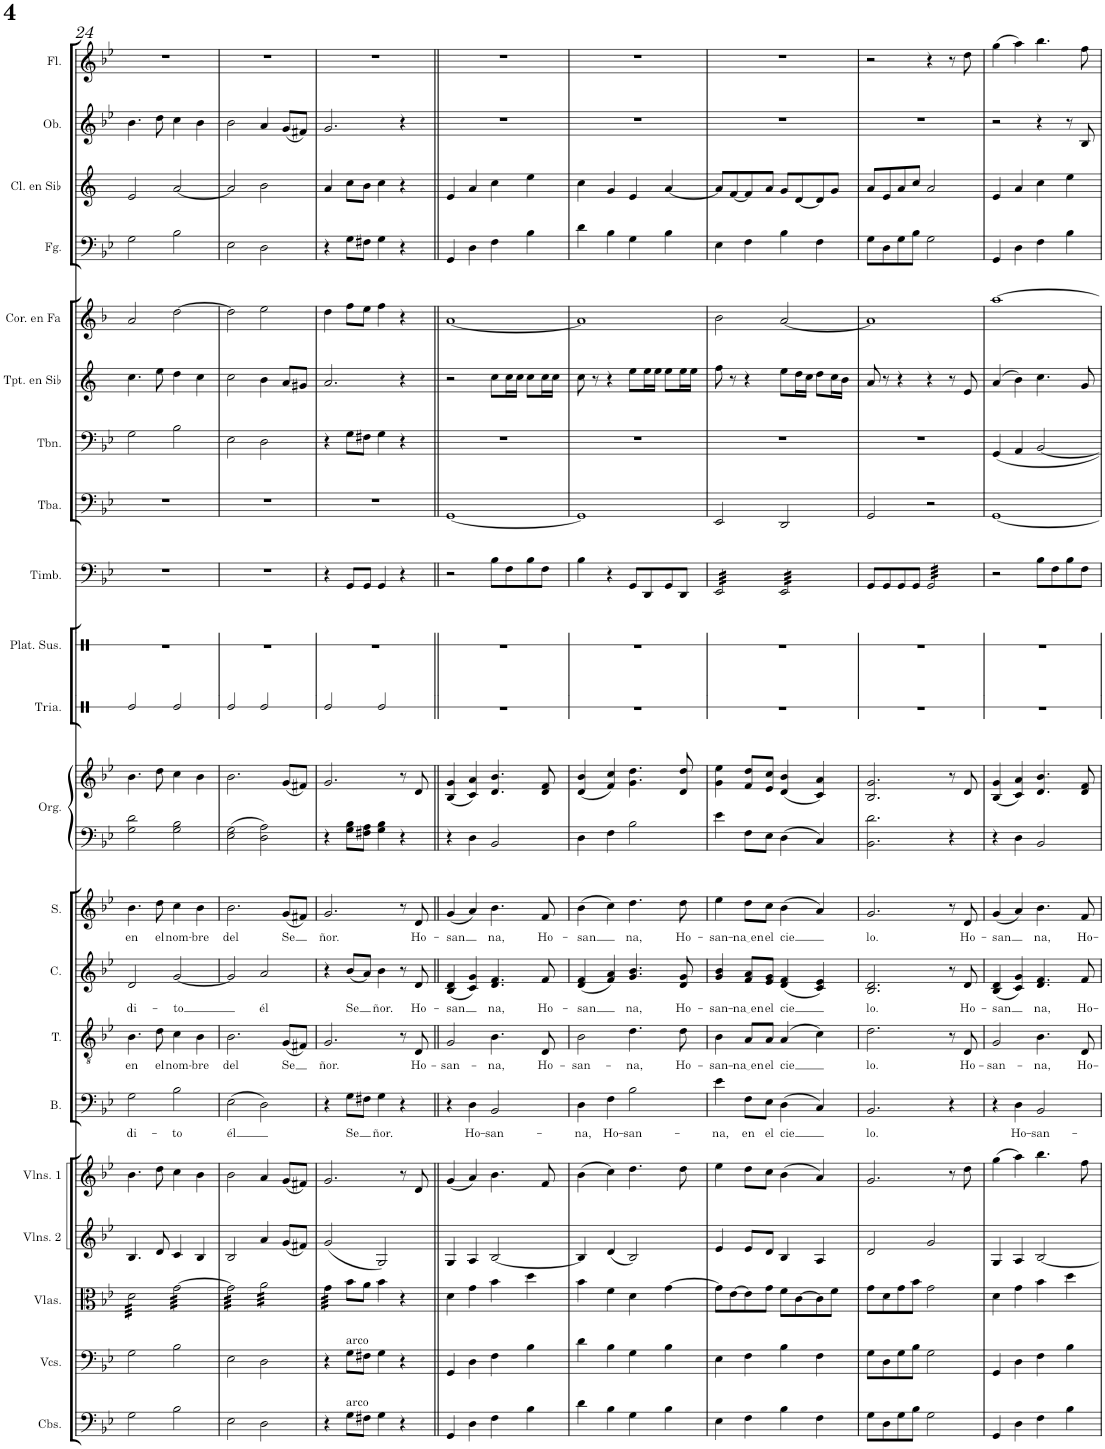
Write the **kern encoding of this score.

**kern	**kern	**kern	**kern	**kern	**kern	**text	**kern	**text	**kern	**text	**kern	**text	**kern	**kern	**kern	**kern	**kern	**kern	**kern	**kern	**kern	**kern	**kern	**kern	**kern
*part21	*part20	*part19	*part18	*part17	*part16	*part16	*part15	*part15	*part14	*part14	*part13	*part13	*part12	*part12	*part11	*part10	*part9	*part8	*part7	*part6	*part5	*part4	*part3	*part2	*part1
*staff22	*staff21	*staff20	*staff19	*staff18	*staff17	*staff17	*staff16	*staff16	*staff15	*staff15	*staff14	*staff14	*staff13	*staff12	*staff11	*staff10	*staff9	*staff8	*staff7	*staff6	*staff5	*staff4	*staff3	*staff2	*staff1
*I"Contrabajos	*I"Violonchelos	*I"Violas	*I"Violines 2	*I"Violines 1	*I"Bajo	*	*I"Tenor	*	*I"Contralto	*	*I"Soprano	*	*I"Órgano	*	*I"Triángulo	*I"Platillo suspendido	*I"Timbales	*I"Tuba	*I"Trombón	*I"Trompeta en Sib	*I"Corno en Fa	*I"Fagot	*I"Clarinete en Sib	*I"Oboe	*I"Flauta
*I'Cbs.	*I'Vcs.	*I'Vlas.	*I'Vlns. 2	*I'Vlns. 1	*I'B.	*	*I'T.	*	*I'C.	*	*I'S.	*	*	*	*	*I'Plat. Sus.	*I'Timb.	*I'Tba.	*I'Tbn.	*I'Tpt. en Sib	*I'Cor. en Fa	*I'Fg.	*I'Cl. en Sib	*I'Ob.	*I'Fl.
!!LO:PB:g=z
*clefF4	*clefF4	*clefC3	*clefG2	*clefG2	*clefF4	*	*clefGv2	*	*clefG2	*	*clefG2	*	*clefF4	*clefG2	*clefX	*clefX	*clefF4	*clefF4	*clefF4	*clefG2	*clefG2	*clefF4	*clefG2	*clefG2	*clefG2
*Trd7c12	*	*	*	*	*	*	*	*	*	*	*	*	*	*	*	*	*	*	*	*Trd1c2	*Trd4c7	*	*Trd1c2	*	*
*k[b-e-]	*k[b-e-]	*k[b-e-]	*k[b-e-]	*k[b-e-]	*k[b-e-]	*	*k[b-e-]	*	*k[b-e-]	*	*k[b-e-]	*	*k[b-e-]	*k[b-e-]	*k[]	*k[]	*k[b-e-]	*k[b-e-]	*k[b-e-]	*k[]	*k[b-]	*k[b-e-]	*k[]	*k[b-e-]	*k[b-e-]
*M4/4	*M4/4	*M4/4	*M4/4	*M4/4	*M4/4	*	*M4/4	*	*M4/4	*	*M4/4	*	*M4/4	*M4/4	*M4/4	*M4/4	*M4/4	*M4/4	*M4/4	*M4/4	*M4/4	*M4/4	*M4/4	*M4/4	*M4/4
*met(c)	*met(c)	*met(c)	*met(c)	*met(c)	*met(c)	*	*met(c)	*	*met(c)	*	*met(c)	*	*met(c)	*met(c)	*met(c)	*met(c)	*met(c)	*met(c)	*met(c)	*met(c)	*met(c)	*met(c)	*met(c)	*met(c)	*met(c)
=24	=24	=24	=24	=24	=24	=24	=24	=24	=24	=24	=24	=24	=24	=24	=24	=24	=24	=24	=24	=24	=24	=24	=24	=24	=24
!	!	!	!	!	!	!LO:LY:b	!	!LO:LY:b	!	!LO:LY:b	!	!LO:LY:b	!	!	!	!	!	!	!	!	!	!	!	!	!
*	*	*tremolo	*	*	*	*	*	*	*	*	*	*	*	*	*	*	*	*	*	*	*	*	*	*	*
2G\	2G\	32d\LLL	4.B-/	4.b-\	2G\	di-	4.B-\	en	2d/	di-	4.b-\	en	2G\ 2d\	4.b-\	2Re/	1r	1r	1r	2G\	4.cc\	2a/	2G\	2e/	4.b-\	1r
.	.	32d\	.	.	.	.	.	.	.	.	.	.	.	.	.	.	.	.	.	.	.	.	.	.	.
.	.	32d\	.	.	.	.	.	.	.	.	.	.	.	.	.	.	.	.	.	.	.	.	.	.	.
.	.	32d\	.	.	.	.	.	.	.	.	.	.	.	.	.	.	.	.	.	.	.	.	.	.	.
.	.	32d\	.	.	.	.	.	.	.	.	.	.	.	.	.	.	.	.	.	.	.	.	.	.	.
.	.	32d\	.	.	.	.	.	.	.	.	.	.	.	.	.	.	.	.	.	.	.	.	.	.	.
.	.	32d\	.	.	.	.	.	.	.	.	.	.	.	.	.	.	.	.	.	.	.	.	.	.	.
.	.	32d\	.	.	.	.	.	.	.	.	.	.	.	.	.	.	.	.	.	.	.	.	.	.	.
.	.	32d\	.	.	.	.	.	.	.	.	.	.	.	.	.	.	.	.	.	.	.	.	.	.	.
.	.	32d\	.	.	.	.	.	.	.	.	.	.	.	.	.	.	.	.	.	.	.	.	.	.	.
.	.	32d\	.	.	.	.	.	.	.	.	.	.	.	.	.	.	.	.	.	.	.	.	.	.	.
.	.	32d\	.	.	.	.	.	.	.	.	.	.	.	.	.	.	.	.	.	.	.	.	.	.	.
!	!	!	!	!	!	!	!	!LO:LY:b	!	!	!	!LO:LY:b	!	!	!	!	!	!	!	!	!	!	!	!	!
.	.	32d\	8d/	8dd\	.	.	8d\	el	.	.	8dd\	el	.	8dd\	.	.	.	.	.	8ee\	.	.	.	8dd\	.
.	.	32d\	.	.	.	.	.	.	.	.	.	.	.	.	.	.	.	.	.	.	.	.	.	.	.
.	.	32d\	.	.	.	.	.	.	.	.	.	.	.	.	.	.	.	.	.	.	.	.	.	.	.
.	.	32d\JJJ	.	.	.	.	.	.	.	.	.	.	.	.	.	.	.	.	.	.	.	.	.	.	.
!	!	!	!	!	!	!LO:LY:b	!	!LO:LY:b	!	!LO:LY:b	!	!LO:LY:b	!	!	!	!	!	!	!	!	!	!	!	!	!
2B-\	2B-\	[32g\LLL	4c/	4cc\	2B-\	-to	4c\	nom-	[2g/	-to	4cc\	nom-	2G\ 2B-\	4cc\	2Re/	.	.	.	2B-\	4dd\	[2dd\	2B-\	[2a/	4cc\	.
.	.	32g\	.	.	.	.	.	.	.	.	.	.	.	.	.	.	.	.	.	.	.	.	.	.	.
.	.	32g\	.	.	.	.	.	.	.	.	.	.	.	.	.	.	.	.	.	.	.	.	.	.	.
.	.	32g\	.	.	.	.	.	.	.	.	.	.	.	.	.	.	.	.	.	.	.	.	.	.	.
.	.	32g\	.	.	.	.	.	.	.	.	.	.	.	.	.	.	.	.	.	.	.	.	.	.	.
.	.	32g\	.	.	.	.	.	.	.	.	.	.	.	.	.	.	.	.	.	.	.	.	.	.	.
.	.	32g\	.	.	.	.	.	.	.	.	.	.	.	.	.	.	.	.	.	.	.	.	.	.	.
.	.	32g\	.	.	.	.	.	.	.	.	.	.	.	.	.	.	.	.	.	.	.	.	.	.	.
!	!	!	!	!	!	!	!	!LO:LY:b	!	!	!	!LO:LY:b	!	!	!	!	!	!	!	!	!	!	!	!	!
.	.	32g\	4B-/	4b-\	.	.	4B-\	-bre	.	.	4b-\	-bre	.	4b-\	.	.	.	.	.	4cc\	.	.	.	4b-\	.
.	.	32g\	.	.	.	.	.	.	.	.	.	.	.	.	.	.	.	.	.	.	.	.	.	.	.
.	.	32g\	.	.	.	.	.	.	.	.	.	.	.	.	.	.	.	.	.	.	.	.	.	.	.
.	.	32g\	.	.	.	.	.	.	.	.	.	.	.	.	.	.	.	.	.	.	.	.	.	.	.
.	.	32g\	.	.	.	.	.	.	.	.	.	.	.	.	.	.	.	.	.	.	.	.	.	.	.
.	.	32g\	.	.	.	.	.	.	.	.	.	.	.	.	.	.	.	.	.	.	.	.	.	.	.
.	.	32g\	.	.	.	.	.	.	.	.	.	.	.	.	.	.	.	.	.	.	.	.	.	.	.
.	.	32g\JJJ	.	.	.	.	.	.	.	.	.	.	.	.	.	.	.	.	.	.	.	.	.	.	.
=25	=25	=25	=25	=25	=25	=25	=25	=25	=25	=25	=25	=25	=25	=25	=25	=25	=25	=25	=25	=25	=25	=25	=25	=25	=25
!	!	!	!	!	!	!LO:LY:b	!	!LO:LY:b	!	!	!	!LO:LY:b	!	!	!	!	!	!	!	!	!	!	!	!	!
2E-\	2E-\	32g\]LLL	2B-/	2b-\	(2E-\	él	2.B-\	del	2g/]	.	2.b-\	del	2E-\ 2G\	2.b-\	2Re/	1r	1r	1r	2E-\	2cc\	2dd\]	2E-\	2a/]	2b-\	1r
.	.	32g\	.	.	.	.	.	.	.	.	.	.	.	.	.	.	.	.	.	.	.	.	.	.	.
.	.	32g\	.	.	.	.	.	.	.	.	.	.	.	.	.	.	.	.	.	.	.	.	.	.	.
.	.	32g\	.	.	.	.	.	.	.	.	.	.	.	.	.	.	.	.	.	.	.	.	.	.	.
.	.	32g\	.	.	.	.	.	.	.	.	.	.	.	.	.	.	.	.	.	.	.	.	.	.	.
.	.	32g\	.	.	.	.	.	.	.	.	.	.	.	.	.	.	.	.	.	.	.	.	.	.	.
.	.	32g\	.	.	.	.	.	.	.	.	.	.	.	.	.	.	.	.	.	.	.	.	.	.	.
.	.	32g\	.	.	.	.	.	.	.	.	.	.	.	.	.	.	.	.	.	.	.	.	.	.	.
.	.	32g\	.	.	.	.	.	.	.	.	.	.	.	.	.	.	.	.	.	.	.	.	.	.	.
.	.	32g\	.	.	.	.	.	.	.	.	.	.	.	.	.	.	.	.	.	.	.	.	.	.	.
.	.	32g\	.	.	.	.	.	.	.	.	.	.	.	.	.	.	.	.	.	.	.	.	.	.	.
.	.	32g\	.	.	.	.	.	.	.	.	.	.	.	.	.	.	.	.	.	.	.	.	.	.	.
.	.	32g\	.	.	.	.	.	.	.	.	.	.	.	.	.	.	.	.	.	.	.	.	.	.	.
.	.	32g\	.	.	.	.	.	.	.	.	.	.	.	.	.	.	.	.	.	.	.	.	.	.	.
.	.	32g\	.	.	.	.	.	.	.	.	.	.	.	.	.	.	.	.	.	.	.	.	.	.	.
.	.	32g\JJJ	.	.	.	.	.	.	.	.	.	.	.	.	.	.	.	.	.	.	.	.	.	.	.
!	!	!	!	!	!	!	!	!	!	!LO:LY:b	!	!	!	!	!	!	!	!	!	!	!	!	!	!	!
2D\	2D\	32a\LLL	4a/	4a/	2D\)	.	.	.	2a/	él	.	.	2D\ 2A\	.	2Re/	.	.	.	2D\	4b\	2ee\	2D\	2b\	4a/	.
.	.	32a\	.	.	.	.	.	.	.	.	.	.	.	.	.	.	.	.	.	.	.	.	.	.	.
.	.	32a\	.	.	.	.	.	.	.	.	.	.	.	.	.	.	.	.	.	.	.	.	.	.	.
.	.	32a\	.	.	.	.	.	.	.	.	.	.	.	.	.	.	.	.	.	.	.	.	.	.	.
.	.	32a\	.	.	.	.	.	.	.	.	.	.	.	.	.	.	.	.	.	.	.	.	.	.	.
.	.	32a\	.	.	.	.	.	.	.	.	.	.	.	.	.	.	.	.	.	.	.	.	.	.	.
.	.	32a\	.	.	.	.	.	.	.	.	.	.	.	.	.	.	.	.	.	.	.	.	.	.	.
.	.	32a\	.	.	.	.	.	.	.	.	.	.	.	.	.	.	.	.	.	.	.	.	.	.	.
!	!	!	!	!	!	!	!	!LO:LY:b	!	!	!	!LO:LY:b	!	!	!	!	!	!	!	!	!	!	!	!	!
.	.	32a\	(8g/L	(8g/L	.	.	(8G/L	Se	.	.	(8g/L	Se	.	(8g/L	.	.	.	.	.	8a/L	.	.	.	(8g/L	.
.	.	32a\	.	.	.	.	.	.	.	.	.	.	.	.	.	.	.	.	.	.	.	.	.	.	.
.	.	32a\	.	.	.	.	.	.	.	.	.	.	.	.	.	.	.	.	.	.	.	.	.	.	.
.	.	32a\	.	.	.	.	.	.	.	.	.	.	.	.	.	.	.	.	.	.	.	.	.	.	.
.	.	32a\	8f#X/J)	8f#X/J)	.	.	8F#X/J)	.	.	.	8f#X/J)	.	.	8f#X/J)	.	.	.	.	.	8g#X/J	.	.	.	8f#X/J)	.
.	.	32a\	.	.	.	.	.	.	.	.	.	.	.	.	.	.	.	.	.	.	.	.	.	.	.
.	.	32a\	.	.	.	.	.	.	.	.	.	.	.	.	.	.	.	.	.	.	.	.	.	.	.
.	.	32a\JJJ	.	.	.	.	.	.	.	.	.	.	.	.	.	.	.	.	.	.	.	.	.	.	.
=26	=26	=26	=26	=26	=26	=26	=26	=26	=26	=26	=26	=26	=26	=26	=26	=26	=26	=26	=26	=26	=26	=26	=26	=26	=26
!	!	!	!	!	!	!	!	!LO:LY:b	!	!	!	!LO:LY:b	!	!	!	!	!	!	!	!	!	!	!	!	!
4r	4r	32g\LLL	(2g/	2.g/	4r	.	2.G/	ñor.	4r	.	2.g/	ñor.	4r	2.g/	2Re/	1r	4r	1r	4r	2.a/	4dd\	4r	4a/	2.g/	1r
.	.	32g\	.	.	.	.	.	.	.	.	.	.	.	.	.	.	.	.	.	.	.	.	.	.	.
.	.	32g\	.	.	.	.	.	.	.	.	.	.	.	.	.	.	.	.	.	.	.	.	.	.	.
.	.	32g\	.	.	.	.	.	.	.	.	.	.	.	.	.	.	.	.	.	.	.	.	.	.	.
.	.	32g\	.	.	.	.	.	.	.	.	.	.	.	.	.	.	.	.	.	.	.	.	.	.	.
.	.	32g\	.	.	.	.	.	.	.	.	.	.	.	.	.	.	.	.	.	.	.	.	.	.	.
.	.	32g\	.	.	.	.	.	.	.	.	.	.	.	.	.	.	.	.	.	.	.	.	.	.	.
.	.	32g\JJJ	.	.	.	.	.	.	.	.	.	.	.	.	.	.	.	.	.	.	.	.	.	.	.
*	*	*Xtremolo	*	*	*	*	*	*	*	*	*	*	*	*	*	*	*	*	*	*	*	*	*	*	*
!	!LO:TX:a:t=arco	!	!	!	!	!	!	!	!	!	!	!	!	!	!	!	!	!	!	!	!	!	!	!	!
!LO:TX:a:t=arco	!	!	!	!	!	!	!	!	!	!	!	!	!	!	!	!	!	!	!	!	!	!	!	!	!
!	!	!	!	!	!	!LO:LY:b	!	!	!	!LO:LY:b	!	!	!	!	!	!	!	!	!	!	!	!	!	!	!
8G\L	8G\L	8b-\L	.	.	8G\L	Se	.	.	(8b-/L	Se	.	.	8G\ 8B-\L	.	.	.	8GG/L	.	8G\L	.	8ff\L	8G\L	8cc\L	.	.
8F#X\J	8F#X\J	8a\J	.	.	8F#X\J	.	.	.	8a/J)	.	.	.	8F#X\ 8A\J	.	.	.	8GG/J	.	8F#X\J	.	8ee\J	8F#X\J	8b\J	.	.
!	!	!	!	!	!	!LO:LY:b	!	!	!	!LO:LY:b	!	!	!	!	!	!	!	!	!	!	!	!	!	!	!
4G\	4G\	4b-\	2G/)	.	4G\	ñor.	.	.	4b-\	ñor.	.	.	4G\ 4B-\	.	2Re/	.	4GG/	.	4G\	.	4ff\	4G\	4cc\	.	.
4r	4r	4r	.	8r	4r	.	8r	.	8r	.	8r	.	4r	8r	.	.	4r	.	4r	4r	4r	4r	4r	4r	.
!	!	!	!	!	!	!	!	!LO:LY:b	!	!LO:LY:b	!	!LO:LY:b	!	!	!	!	!	!	!	!	!	!	!	!	!
.	.	.	.	8d/	.	.	8D/	Ho-	8d/	Ho-	8d/	Ho-	.	8d/	.	.	.	.	.	.	.	.	.	.	.
=27||	=27||	=27||	=27||	=27||	=27||	=27||	=27||	=27||	=27||	=27||	=27||	=27||	=27||	=27||	=27||	=27||	=27||	=27||	=27||	=27||	=27||	=27||	=27||	=27||	=27||
!	!	!	!	!	!	!	!	!LO:LY:b	!	!LO:LY:b	!	!LO:LY:b	!	!	!	!	!	!	!	!	!	!	!	!	!
4GG/	4GG/	4d\	4G/	(4g/	4r	.	2G/	-san-	(4B-/ 4d/	-san	(4g/	-san	4r	(4B-/ 4g/	1r	1r	2r	[1GG	1r	2r	[1a	4GG/	4e/	1r	1r
!	!	!	!	!	!	!LO:LY:b	!	!	!	!	!	!	!	!	!	!	!	!	!	!	!	!	!	!	!
4D\	4D\	4g\	4A/	4a/)	4D\	Ho-	.	.	4c/ 4g/)	.	4a/)	.	4D\	4c/ 4a/)	.	.	.	.	.	.	.	4D\	4a/	.	.
!	!	!	!	!	!	!LO:LY:b	!	!LO:LY:b	!	!LO:LY:b	!	!LO:LY:b	!	!	!	!	!	!	!	!	!	!	!	!	!
4F\	4F\	4b-\	[2B-/	4.b-\	2BB-/	-san-	4.B-\	-na,	4.d/ 4.f/	na,	4.b-\	na,	2BB-/	4.d/ 4.b-/	.	.	8B-\L	.	.	8cc\L	.	4F\	4cc\	.	.
.	.	.	.	.	.	.	.	.	.	.	.	.	.	.	.	.	8F\	.	.	16cc\L	.	.	.	.	.
.	.	.	.	.	.	.	.	.	.	.	.	.	.	.	.	.	.	.	.	16cc\JJ	.	.	.	.	.
4B-\	4B-\	4dd\	.	.	.	.	.	.	.	.	.	.	.	.	.	.	8B-\	.	.	8cc\L	.	4B-\	4ee\	.	.
!	!	!	!	!	!	!	!	!LO:LY:b	!	!LO:LY:b	!	!LO:LY:b	!	!	!	!	!	!	!	!	!	!	!	!	!
.	.	.	.	8f/	.	.	8D/	Ho-	8f/	Ho-	8f/	Ho-	.	8d/ 8f/	.	.	8F\J	.	.	16cc\L	.	.	.	.	.
.	.	.	.	.	.	.	.	.	.	.	.	.	.	.	.	.	.	.	.	16cc\JJ	.	.	.	.	.
=28	=28	=28	=28	=28	=28	=28	=28	=28	=28	=28	=28	=28	=28	=28	=28	=28	=28	=28	=28	=28	=28	=28	=28	=28	=28
!	!	!	!	!	!	!LO:LY:b	!	!LO:LY:b	!	!LO:LY:b	!	!LO:LY:b	!	!	!	!	!	!	!	!	!	!	!	!	!
4d\	4d\	4b-\	4B-/]	(4b-\	4D\	-na,	2B-\	-san-	(4d/ 4f/	-san	(4b-\	-san	4D\	(4d/ 4b-/	1r	1r	4B-\	1GG]	1r	8cc\	1a]	4d\	4cc\	1r	1r
.	.	.	.	.	.	.	.	.	.	.	.	.	.	.	.	.	.	.	.	8r	.	.	.	.	.
!	!	!	!	!	!	!LO:LY:b	!	!	!	!	!	!	!	!	!	!	!	!	!	!	!	!	!	!	!
4B-\	4B-\	4f\	(4d/	4cc\)	4F\	Ho-	.	.	4f/ 4a/)	.	4cc\)	.	4F\	4f/ 4cc/)	.	.	4r	.	.	4r	.	4B-\	4g/	.	.
!	!	!	!	!	!	!LO:LY:b	!	!LO:LY:b	!	!LO:LY:b	!	!LO:LY:b	!	!	!	!	!	!	!	!	!	!	!	!	!
4G\	4G\	4d\	2B-/)	4.dd\	2B-\	-san-	4.d\	-na,	4.g/ 4.b-/	na,	4.dd\	na,	2B-\	4.g\ 4.dd\	.	.	8GG/L	.	.	8ee\L	.	4G\	4e/	.	.
.	.	.	.	.	.	.	.	.	.	.	.	.	.	.	.	.	8DD/	.	.	16ee\L	.	.	.	.	.
.	.	.	.	.	.	.	.	.	.	.	.	.	.	.	.	.	.	.	.	16ee\JJ	.	.	.	.	.
4B-\	4B-\	[4g\	.	.	.	.	.	.	.	.	.	.	.	.	.	.	8GG/	.	.	8ee\L	.	4B-\	[4a/	.	.
!	!	!	!	!	!	!	!	!LO:LY:b	!	!LO:LY:b	!	!LO:LY:b	!	!	!	!	!	!	!	!	!	!	!	!	!
.	.	.	.	8dd\	.	.	8d\	Ho-	8d/ 8g/	Ho-	8dd\	Ho-	.	8d/ 8dd/	.	.	8DD/J	.	.	16ee\L	.	.	.	.	.
.	.	.	.	.	.	.	.	.	.	.	.	.	.	.	.	.	.	.	.	16ee\JJ	.	.	.	.	.
=29	=29	=29	=29	=29	=29	=29	=29	=29	=29	=29	=29	=29	=29	=29	=29	=29	=29	=29	=29	=29	=29	=29	=29	=29	=29
!	!	!	!	!	!	!LO:LY:b	!	!LO:LY:b	!	!LO:LY:b	!	!LO:LY:b	!	!	!	!	!	!	!	!	!	!	!	!	!
*	*	*	*	*	*	*	*	*	*	*	*	*	*	*	*	*	*tremolo	*	*	*	*	*	*	*	*
4E-\	4E-\	8g\L]	4e-/	4ee-\	4e-\	-na,	4B-\	-san-	4g/ 4b-/	-san-	4ee-\	-san-	4e-\	4g\ 4ee-\	1r	1r	32EE-/LLL	2EE-/	1r	8ff\	2b-\	4E-\	8a/L]	1r	1r
.	.	.	.	.	.	.	.	.	.	.	.	.	.	.	.	.	32EE-/	.	.	.	.	.	.	.	.
.	.	.	.	.	.	.	.	.	.	.	.	.	.	.	.	.	32EE-/	.	.	.	.	.	.	.	.
.	.	.	.	.	.	.	.	.	.	.	.	.	.	.	.	.	32EE-/	.	.	.	.	.	.	.	.
.	.	[8e-\	.	.	.	.	.	.	.	.	.	.	.	.	.	.	32EE-/	.	.	8r	.	.	[8f/	.	.
.	.	.	.	.	.	.	.	.	.	.	.	.	.	.	.	.	32EE-/	.	.	.	.	.	.	.	.
.	.	.	.	.	.	.	.	.	.	.	.	.	.	.	.	.	32EE-/	.	.	.	.	.	.	.	.
.	.	.	.	.	.	.	.	.	.	.	.	.	.	.	.	.	32EE-/	.	.	.	.	.	.	.	.
!	!	!	!	!	!	!LO:LY:b	!	!LO:LY:b	!	!LO:LY:b	!	!LO:LY:b	!	!	!	!	!	!	!	!	!	!	!	!	!
4F\	4F\	8e-\]	8e-/L	8dd\L	8F\L	-en	8A/L	na en	8f/ 8a/L	na en	8dd\L	na en	8F\L	8f/ 8dd/L	.	.	32EE-/	.	.	4r	.	4F\	8f/]	.	.
.	.	.	.	.	.	.	.	.	.	.	.	.	.	.	.	.	32EE-/	.	.	.	.	.	.	.	.
.	.	.	.	.	.	.	.	.	.	.	.	.	.	.	.	.	32EE-/	.	.	.	.	.	.	.	.
.	.	.	.	.	.	.	.	.	.	.	.	.	.	.	.	.	32EE-/	.	.	.	.	.	.	.	.
!	!	!	!	!	!	!LO:LY:b	!	!LO:LY:b	!	!LO:LY:b	!	!LO:LY:b	!	!	!	!	!	!	!	!	!	!	!	!	!
.	.	8g\J	8d/J	8cc\J	8E-\J	el	8A/J	el	8e-/ 8g/J	el	8cc\J	el	8E-\J	8e-/ 8cc/J	.	.	32EE-/	.	.	.	.	.	8a/J	.	.
.	.	.	.	.	.	.	.	.	.	.	.	.	.	.	.	.	32EE-/	.	.	.	.	.	.	.	.
.	.	.	.	.	.	.	.	.	.	.	.	.	.	.	.	.	32EE-/	.	.	.	.	.	.	.	.
.	.	.	.	.	.	.	.	.	.	.	.	.	.	.	.	.	32EE-/JJJ	.	.	.	.	.	.	.	.
!	!	!	!	!	!	!LO:LY:b	!	!LO:LY:b	!	!LO:LY:b	!	!LO:LY:b	!	!	!	!	!	!	!	!	!	!	!	!	!
4B-\	4B-\	8f\L	4B-/	(4b-\	(4D\	cie	(4A/	cie	(4d/ 4f/	cie	(4b-\	cie	4D\	(4d/ 4b-/	.	.	32EE-/LLL	2DD/	.	8ee\L	[2a/	4B-\	8g/L	.	.
.	.	.	.	.	.	.	.	.	.	.	.	.	.	.	.	.	32EE-/	.	.	.	.	.	.	.	.
.	.	.	.	.	.	.	.	.	.	.	.	.	.	.	.	.	32EE-/	.	.	.	.	.	.	.	.
.	.	.	.	.	.	.	.	.	.	.	.	.	.	.	.	.	32EE-/	.	.	.	.	.	.	.	.
.	.	[8c\	.	.	.	.	.	.	.	.	.	.	.	.	.	.	32EE-/	.	.	16dd\L	.	.	[8d/	.	.
.	.	.	.	.	.	.	.	.	.	.	.	.	.	.	.	.	32EE-/	.	.	.	.	.	.	.	.
.	.	.	.	.	.	.	.	.	.	.	.	.	.	.	.	.	32EE-/	.	.	16cc\JJ	.	.	.	.	.
.	.	.	.	.	.	.	.	.	.	.	.	.	.	.	.	.	32EE-/	.	.	.	.	.	.	.	.
4F\	4F\	8c\]	4A/	4a/)	4C/)	.	4c\)	.	4c/ 4e-/)	.	4a/)	.	4C/	4c/ 4a/)	.	.	32EE-/	.	.	8dd\L	.	4F\	8d/]	.	.
.	.	.	.	.	.	.	.	.	.	.	.	.	.	.	.	.	32EE-/	.	.	.	.	.	.	.	.
.	.	.	.	.	.	.	.	.	.	.	.	.	.	.	.	.	32EE-/	.	.	.	.	.	.	.	.
.	.	.	.	.	.	.	.	.	.	.	.	.	.	.	.	.	32EE-/	.	.	.	.	.	.	.	.
.	.	8f\J	.	.	.	.	.	.	.	.	.	.	.	.	.	.	32EE-/	.	.	16cc\L	.	.	8g/J	.	.
.	.	.	.	.	.	.	.	.	.	.	.	.	.	.	.	.	32EE-/	.	.	.	.	.	.	.	.
.	.	.	.	.	.	.	.	.	.	.	.	.	.	.	.	.	32EE-/	.	.	16b\JJ	.	.	.	.	.
.	.	.	.	.	.	.	.	.	.	.	.	.	.	.	.	.	32EE-/JJJ	.	.	.	.	.	.	.	.
*	*	*	*	*	*	*	*	*	*	*	*	*	*	*	*	*	*Xtremolo	*	*	*	*	*	*	*	*
=30	=30	=30	=30	=30	=30	=30	=30	=30	=30	=30	=30	=30	=30	=30	=30	=30	=30	=30	=30	=30	=30	=30	=30	=30	=30
!	!	!	!	!	!	!LO:LY:b	!	!LO:LY:b	!	!LO:LY:b	!	!LO:LY:b	!	!	!	!	!	!	!	!	!	!	!	!	!
8G\L	8G\L	8g\L	2d/	2.g/	2.BB-/	lo.	2.d\	lo.	2.B-/ 2.d/	lo.	2.g/	lo.	2.BB-\ 2.d\	2.B-/ 2.g/	1r	1r	8GG/L	2GG/	1r	8a/	1a]	8G\L	8a/L	1r	2r
8D\	8D\	8d\	.	.	.	.	.	.	.	.	.	.	.	.	.	.	8GG/	.	.	8r	.	8D\	8e/	.	.
8G\	8G\	8g\	.	.	.	.	.	.	.	.	.	.	.	.	.	.	8GG/	.	.	4r	.	8G\	8a/	.	.
8B-\J	8B-\J	8b-\J	.	.	.	.	.	.	.	.	.	.	.	.	.	.	8GG/J	.	.	.	.	8B-\J	8cc/J	.	.
*	*	*	*	*	*	*	*	*	*	*	*	*	*	*	*	*	*tremolo	*	*	*	*	*	*	*	*
2G\	2G\	2g\	2g/	.	.	.	.	.	.	.	.	.	.	.	.	.	32GG/LLL	2r	.	4r	.	2G\	2a/	.	4r
.	.	.	.	.	.	.	.	.	.	.	.	.	.	.	.	.	32GG/	.	.	.	.	.	.	.	.
.	.	.	.	.	.	.	.	.	.	.	.	.	.	.	.	.	32GG/	.	.	.	.	.	.	.	.
.	.	.	.	.	.	.	.	.	.	.	.	.	.	.	.	.	32GG/	.	.	.	.	.	.	.	.
.	.	.	.	.	.	.	.	.	.	.	.	.	.	.	.	.	32GG/	.	.	.	.	.	.	.	.
.	.	.	.	.	.	.	.	.	.	.	.	.	.	.	.	.	32GG/	.	.	.	.	.	.	.	.
.	.	.	.	.	.	.	.	.	.	.	.	.	.	.	.	.	32GG/	.	.	.	.	.	.	.	.
.	.	.	.	.	.	.	.	.	.	.	.	.	.	.	.	.	32GG/	.	.	.	.	.	.	.	.
.	.	.	.	8r	4r	.	8r	.	8r	.	8r	.	4r	8r	.	.	32GG/	.	.	8r	.	.	.	.	8r
.	.	.	.	.	.	.	.	.	.	.	.	.	.	.	.	.	32GG/	.	.	.	.	.	.	.	.
.	.	.	.	.	.	.	.	.	.	.	.	.	.	.	.	.	32GG/	.	.	.	.	.	.	.	.
.	.	.	.	.	.	.	.	.	.	.	.	.	.	.	.	.	32GG/	.	.	.	.	.	.	.	.
!	!	!	!	!	!	!	!	!LO:LY:b	!	!LO:LY:b	!	!LO:LY:b	!	!	!	!	!	!	!	!	!	!	!	!	!
.	.	.	.	8dd\	.	.	8D/	Ho-	8d/	Ho-	8d/	Ho-	.	8d/	.	.	32GG/	.	.	8e/	.	.	.	.	8dd\
.	.	.	.	.	.	.	.	.	.	.	.	.	.	.	.	.	32GG/	.	.	.	.	.	.	.	.
.	.	.	.	.	.	.	.	.	.	.	.	.	.	.	.	.	32GG/	.	.	.	.	.	.	.	.
.	.	.	.	.	.	.	.	.	.	.	.	.	.	.	.	.	32GG/JJJ	.	.	.	.	.	.	.	.
*	*	*	*	*	*	*	*	*	*	*	*	*	*	*	*	*	*Xtremolo	*	*	*	*	*	*	*	*
=31	=31	=31	=31	=31	=31	=31	=31	=31	=31	=31	=31	=31	=31	=31	=31	=31	=31	=31	=31	=31	=31	=31	=31	=31	=31
!	!	!	!	!	!	!	!	!LO:LY:b	!	!LO:LY:b	!	!LO:LY:b	!	!	!	!	!	!	!	!	!	!	!	!	!
4GG/	4GG/	4d\	4G/	(4gg\	4r	.	2G/	-san-	(4B-/ 4d/	-san	(4g/	-san	4r	(4B-/ 4g/	1r	1r	2r	[1GG	4GG/	(4a/	[1aa	4GG/	4e/	2r	(4gg\
!	!	!	!	!	!	!LO:LY:b	!	!	!	!	!	!	!	!	!	!	!	!	!	!	!	!	!	!	!
4D\	4D\	4g\	4A/	4aa\)	4D\	Ho-	.	.	4c/ 4g/)	.	4a/)	.	4D\	4c/ 4a/)	.	.	.	.	4AA/	4b\)	.	4D\	4a/	.	4aa\)
!	!	!	!	!	!	!LO:LY:b	!	!LO:LY:b	!	!LO:LY:b	!	!LO:LY:b	!	!	!	!	!	!	!	!	!	!	!	!	!
4F\	4F\	4b-\	[2B-/	4.bb-\	2BB-/	-san-	4.B-\	-na,	4.d/ 4.f/	na,	4.b-\	na,	2BB-/	4.d/ 4.b-/	.	.	8B-\L	.	[2BB-/	4.cc\	.	4F\	4cc\	4r	4.bb-\
.	.	.	.	.	.	.	.	.	.	.	.	.	.	.	.	.	8F\	.	.	.	.	.	.	.	.
4B-\	4B-\	4dd\	.	.	.	.	.	.	.	.	.	.	.	.	.	.	8B-\	.	.	.	.	4B-\	4ee\	8r	.
!	!	!	!	!	!	!	!	!LO:LY:b	!	!LO:LY:b	!	!LO:LY:b	!	!	!	!	!	!	!	!	!	!	!	!	!
.	.	.	.	8ff\	.	.	8D/	Ho-	8f/	Ho-	8f/	Ho-	.	8d/ 8f/	.	.	8F\J	.	.	8g/	.	.	.	8B-/	8ff\
=	=	=	=	=	=	=	=	=	=	=	=	=	=	=	=	=	=	=	=	=	=	=	=	=	=
*-	*-	*-	*-	*-	*-	*-	*-	*-	*-	*-	*-	*-	*-	*-	*-	*-	*-	*-	*-	*-	*-	*-	*-	*-	*-
